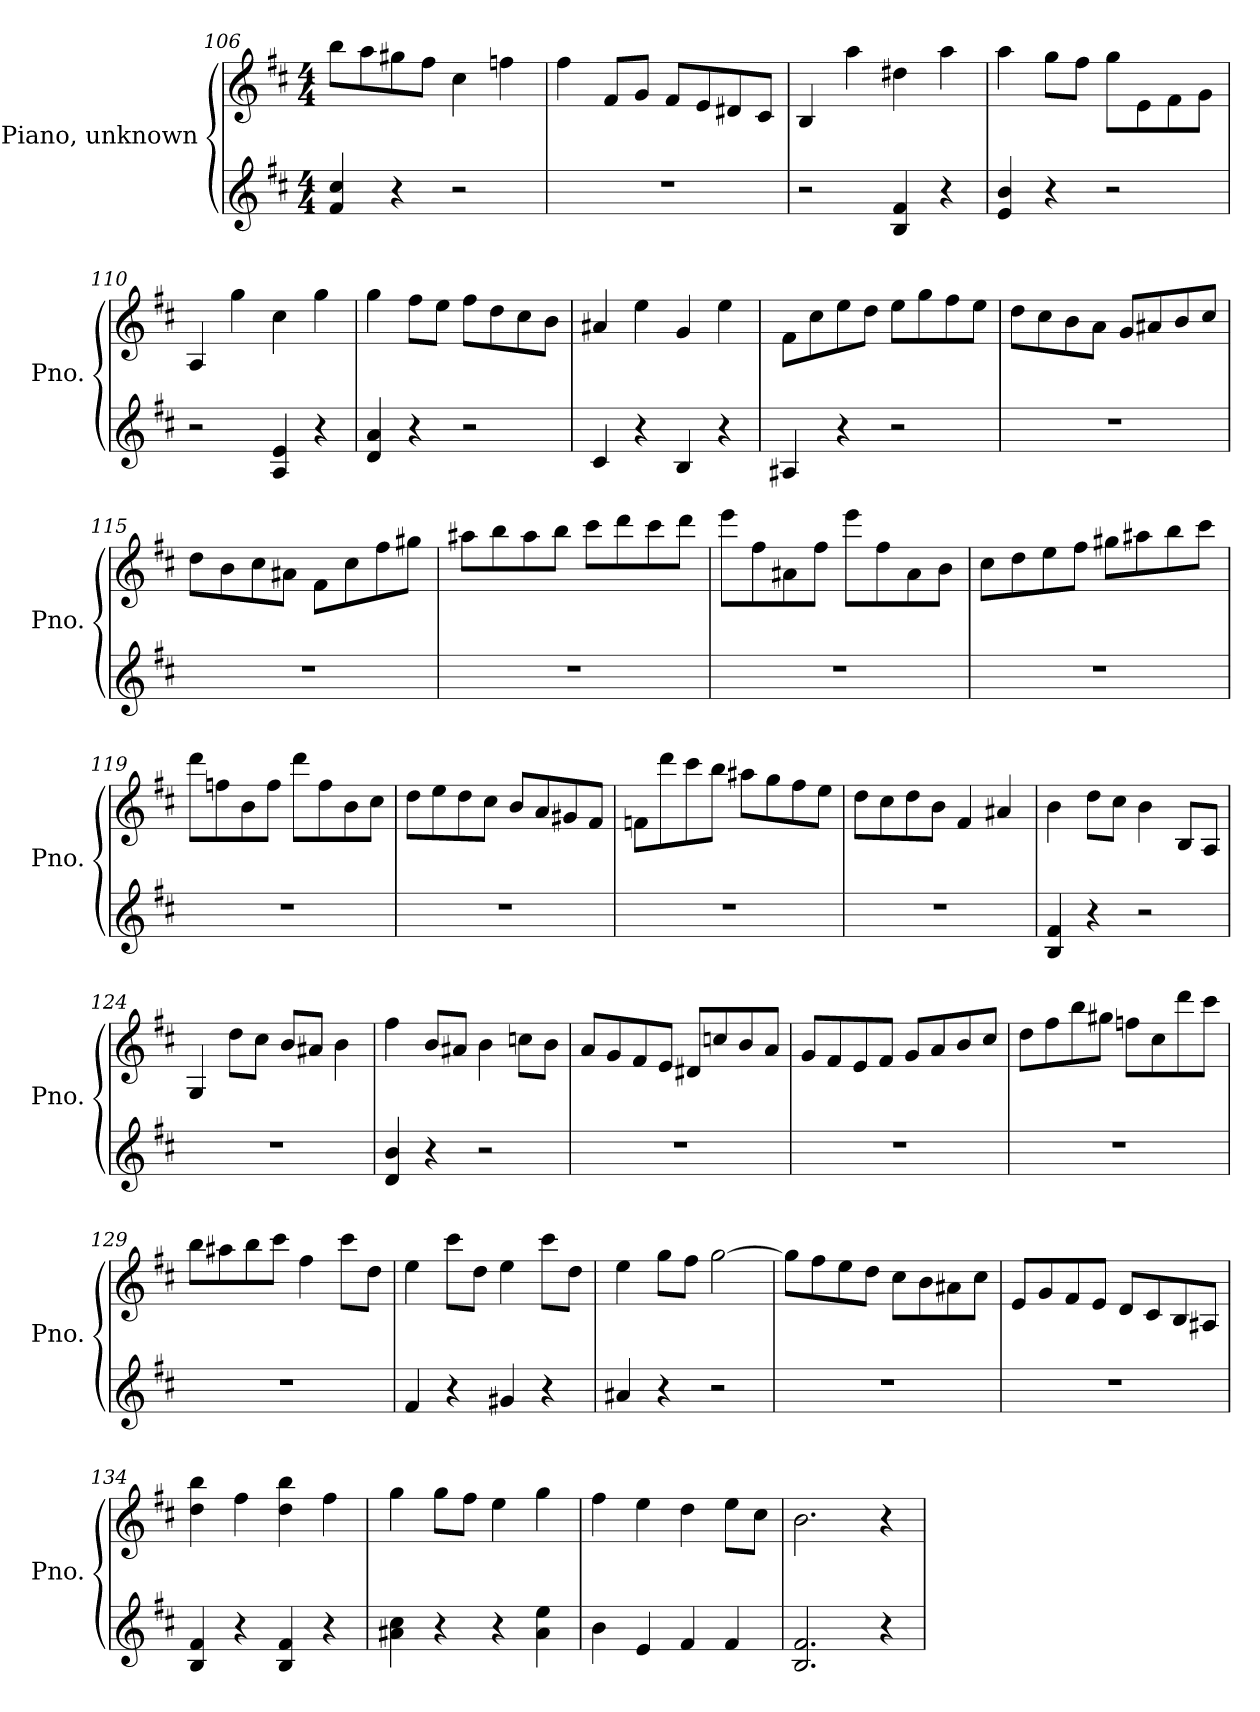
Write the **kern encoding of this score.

**kern	**kern
*part1	*part1
*staff2	*staff1
*I"Piano, unknown	*
*I'Pno.	*
*clefG2	*clefG2
*k[f#c#]	*k[f#c#]
*M4/4	*M4/4
=106	=106
4f#/ 4cc#/	8bb\L
.	8aa\
4r	8gg#X\
.	8ff#\J
2r	4cc#\
.	4ffn\
=107	=107
1r	4ff#\
.	8f#/L
.	8g/J
.	8f#/L
.	8e/
.	8d#X/
.	8c#/J
=108	=108
2r	4B/
.	4aa\
4B/ 4f#/	4dd#X\
4r	4aa\
!!LO:PB:g=z
=109	=109
4e/ 4b/	4aa\
4r	8gg\L
.	8ff#\J
2r	8gg\L
.	8e\
.	8f#\
.	8g\J
=110	=110
2r	4A/
.	4gg\
4A/ 4e/	4cc#\
4r	4gg\
=111	=111
4d/ 4a/	4gg\
4r	8ff#\L
.	8ee\J
2r	8ff#\L
.	8dd\
.	8cc#\
.	8b\J
=112	=112
4c#/	4a#X/
4r	4ee\
4B/	4g/
4r	4ee\
=113	=113
4A#X/	8f#\L
.	8cc#\
4r	8ee\
.	8dd\J
2r	8ee\L
.	8gg\
.	8ff#\
.	8ee\J
=114	=114
1r	8dd\L
.	8cc#\
.	8b\
.	8a\J
.	8g/L
.	8a#X/
.	8b/
.	8cc#/J
!!LO:LB:g=z
=115	=115
1r	8dd\L
.	8b\
.	8cc#\
.	8a#X\J
.	8f#\L
.	8cc#\
.	8ff#\
.	8gg#X\J
=116	=116
1r	8aa#X\L
.	8bb\
.	8aa#\
.	8bb\J
.	8ccc#\L
.	8ddd\
.	8ccc#\
.	8ddd\J
=117	=117
1r	8eee\L
.	8ff#\
.	8a#X\
.	8ff#\J
.	8eee\L
.	8ff#\
.	8a#\
.	8b\J
=118	=118
1r	8cc#\L
.	8dd\
.	8ee\
.	8ff#\J
.	8gg#X\L
.	8aa#X\
.	8bb\
.	8ccc#\J
!!LO:LB:g=z
=119	=119
1r	8ddd\L
.	8ffn\
.	8b\
.	8ff\J
.	8ddd\L
.	8ff\
.	8b\
.	8cc#\J
=120	=120
1r	8dd\L
.	8ee\
.	8dd\
.	8cc#\J
.	8b/L
.	8a/
.	8g#X/
.	8f#/J
=121	=121
1r	8fn\L
.	8ddd\
.	8ccc#\
.	8bb\J
.	8aa#X\L
.	8gg\
.	8ff#\
.	8ee\J
=122	=122
1r	8dd\L
.	8cc#\
.	8dd\
.	8b\J
.	4f#/
.	4a#X/
=123	=123
4B/ 4f#/	4b\
4r	8dd\L
.	8cc#\J
2r	4b\
.	8B/L
.	8A/J
!!LO:LB:g=z
=124	=124
1r	4G/
.	8dd\L
.	8cc#\J
.	8b/L
.	8a#X/J
.	4b\
=125	=125
4d/ 4b/	4ff#\
4r	8b/L
.	8a#X/J
2r	4b\
.	8ccn\L
.	8b\J
=126	=126
1r	8a/L
.	8g/
.	8f#/
.	8e/J
.	8d#X/L
.	8ccn/
.	8b/
.	8a/J
=127	=127
1r	8g/L
.	8f#/
.	8e/
.	8f#/J
.	8g/L
.	8a/
.	8b/
.	8cc#/J
=128	=128
1r	8dd\L
.	8ff#\
.	8bb\
.	8gg#X\J
.	8ffn\L
.	8cc#\
.	8ddd\
.	8ccc#\J
!!LO:LB:g=z
=129	=129
1r	8bb\L
.	8aa#X\
.	8bb\
.	8ccc#\J
.	4ff#\
.	8ccc#\L
.	8dd\J
=130	=130
4f#/	4ee\
4r	8ccc#\L
.	8dd\J
4g#X/	4ee\
4r	8ccc#\L
.	8dd\J
=131	=131
4a#X/	4ee\
4r	8gg\L
.	8ff#\J
2r	[2gg\
=132	=132
1r	8gg\L]
.	8ff#\
.	8ee\
.	8dd\J
.	8cc#\L
.	8b\
.	8a#X\
.	8cc#\J
=133	=133
1r	8e/L
.	8g/
.	8f#/
.	8e/J
.	8d/L
.	8c#/
.	8B/
.	8A#X/J
!!LO:LB:g=z
=134	=134
4B/ 4f#/	4dd\ 4bb\
4r	4ff#\
4B/ 4f#/	4dd\ 4bb\
4r	4ff#\
=135	=135
4a#X\ 4cc#\	4gg\
4r	8gg\L
.	8ff#\J
4r	4ee\
4a#\ 4ee\	4gg\
=136	=136
4b\	4ff#\
4e/	4ee\
4f#/	4dd\
4f#/	8ee\L
.	8cc#\J
=137	=137
2.B/ 2.f#/	2.b\
4r	4r
=	=
*-	*-
